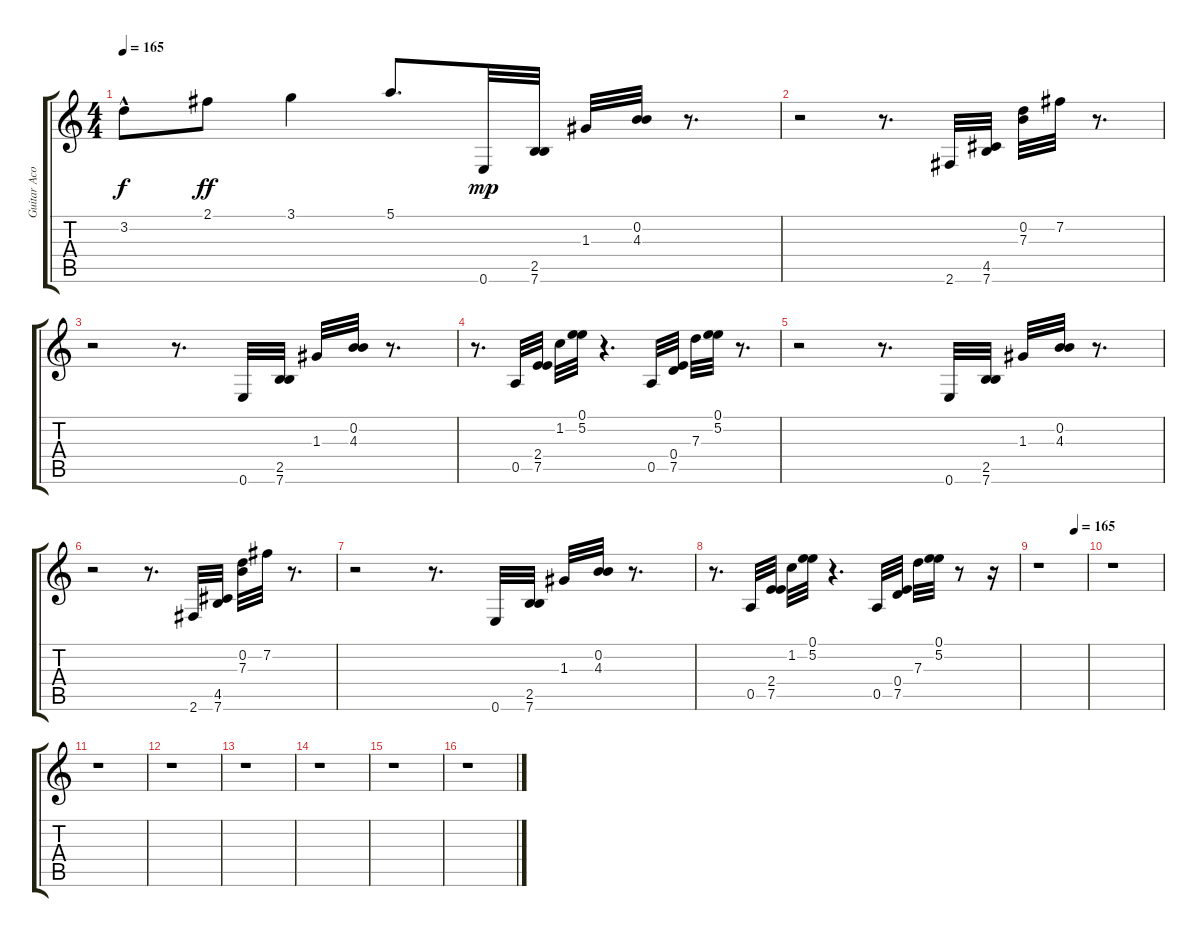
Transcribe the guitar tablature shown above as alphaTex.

\track ("Guitar Acou" "Guitar Aco") {instrument acousticguitarsteel}
\staff {score tabs}
\tuning (E4 B3 G3 D3 A2 E2) {hide}
\ts (4 4)
\tempo 165
\clef g2
\ks c
3.2{hac t}.8{dy f} 2.1.8{dy ff} 3.1.4 5.1.8{d} 0.6.32{dy mp} (2.5 7.6).32 1.3.32 (0.2 4.3).32 r.8{d} |
r.2 r.8{d} 2.6.32 (4.5 7.6).32 (0.2 7.3).32 7.2.32 r.8{d} |
r.2 r.8{d} 0.6.32 (2.5 7.6).32 1.3.32 (0.2 4.3).32 r.8{d} |
r.8{d} 0.5.32 (2.4 7.5).32 1.2.32 (0.1 5.2).32 r.4{d} 0.5.32 (0.4 7.5).32 7.3.32 (0.1 5.2).32 r.8{d} |
r.2 r.8{d} 0.6.32 (2.5 7.6).32 1.3.32 (0.2 4.3).32 r.8{d} |
r.2 r.8{d} 2.6.32 (4.5 7.6).32 (0.2 7.3).32 7.2.32 r.8{d} |
r.2 r.8{d} 0.6.32 (2.5 7.6).32 1.3.32 (0.2 4.3).32 r.8{d} |
r.8{d} 0.5.32 (2.4 7.5).32 1.2.32 (0.1 5.2).32 r.4{d} 0.5.32 (0.4 7.5).32 7.3.32 (0.1 5.2).32 r.8 r.16 |
\tempo (165 0.75)
r.1 |
r.1 |
r.1 |
r.1 |
r.1 |
r.1 |
r.1 |
r.1
